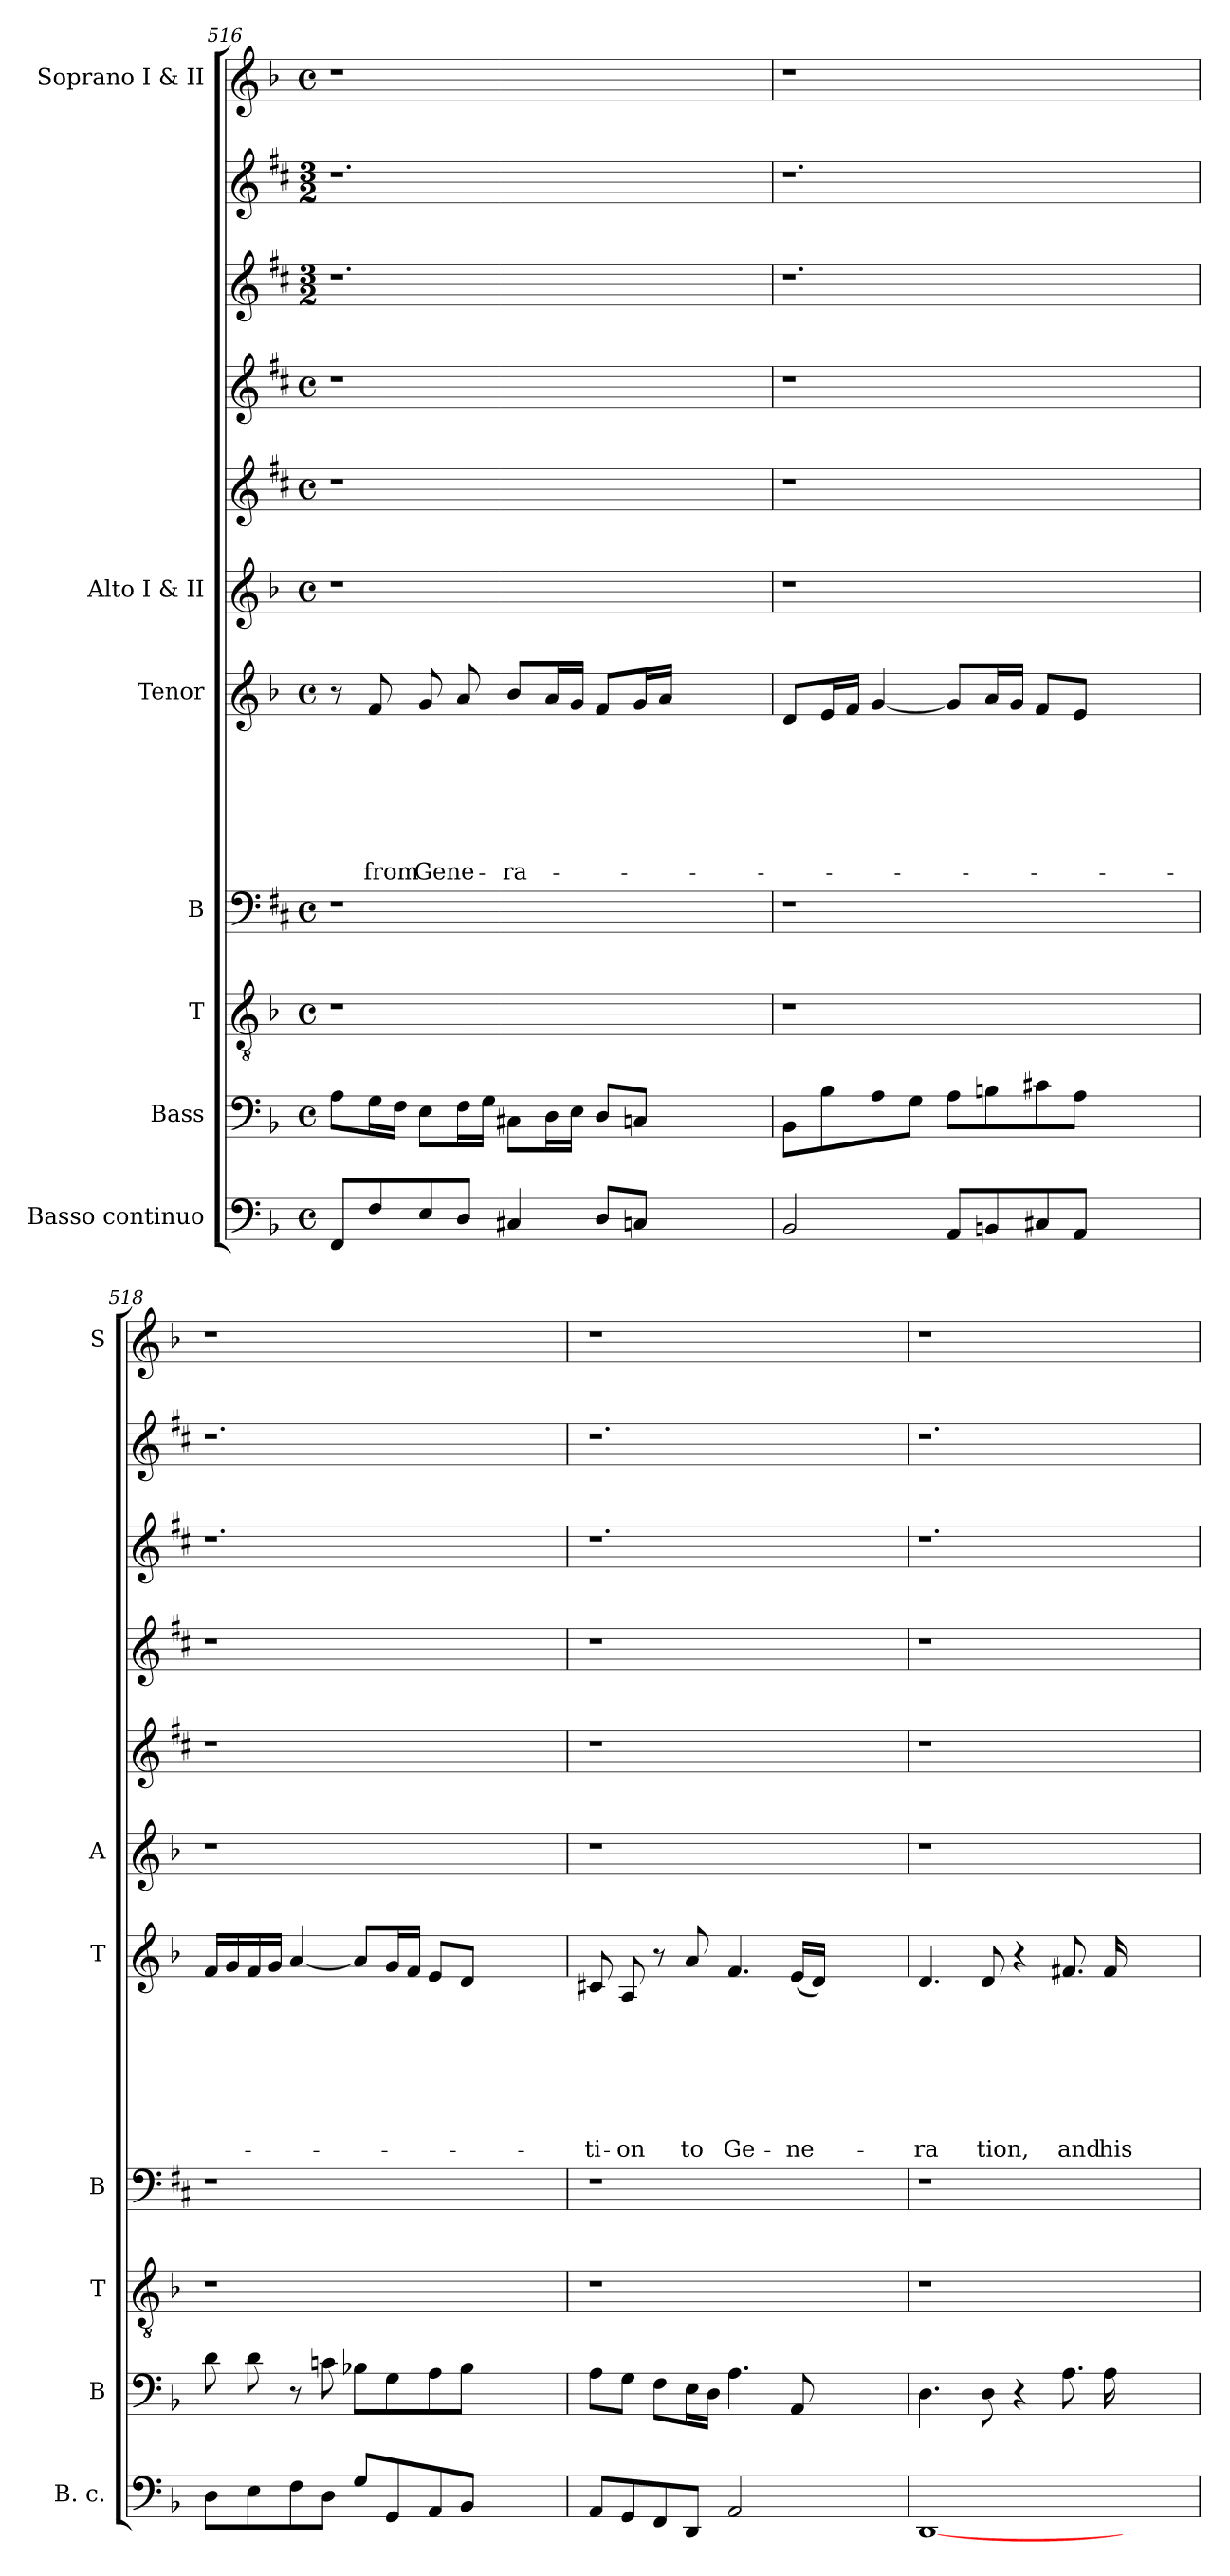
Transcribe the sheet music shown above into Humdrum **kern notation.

**kern	**kern	**kern	**kern	**kern	**text	**text	**text	**text	**text	**text	**text	**kern	**kern	**kern	**kern	**kern	**kern
*part11	*part10	*part9	*part8	*part7	*part7	*part7	*part7	*part7	*part7	*part7	*part7	*part6	*part5	*part4	*part3	*part2	*part1
*staff11	*staff10	*staff9	*staff8	*staff7	*staff7	*staff7	*staff7	*staff7	*staff7	*staff7	*staff7	*staff6	*staff5	*staff4	*staff3	*staff2	*staff1
*I"Basso continuo	*I"Bass	*I"T	*I"B	*I"Tenor	*	*	*	*	*	*	*	*I"Alto I & II	*	*	*	*	*I"Soprano I & II
*I'B. c.	*I'B	*I'T	*I'B	*I'T	*	*	*	*	*	*	*	*I'A	*	*	*	*	*I'S
!!LO:PB:g=z
*clefF4	*clefF4	*clefGv2	*clefF4	*clefG2	*	*	*	*	*	*	*	*clefG2	*clefG2	*clefG2	*clefG2	*clefG2	*clefG2
*ITrd7c12	*	*	*	*	*	*	*	*	*	*	*	*	*	*	*	*	*
*k[b-]	*k[b-]	*k[b-]	*k[f#c#]	*k[b-]	*	*	*	*	*	*	*	*k[b-]	*k[f#c#]	*k[f#c#]	*k[f#c#]	*k[f#c#]	*k[b-]
*F:	*F:	*F:	*D:	*F:	*	*	*	*	*	*	*	*F:	*D:	*D:	*D:	*D:	*F:
*M4/4	*M4/4	*M4/4	*M4/4	*M4/4	*	*	*	*	*	*	*	*M4/4	*M4/4	*M4/4	*M3/2	*M3/2	*M4/4
*met(c)	*met(c)	*met(c)	*met(c)	*met(c)	*	*	*	*	*	*	*	*met(c)	*met(c)	*met(c)	*	*	*met(c)
=516	=516	=516	=516	=516	=516	=516	=516	=516	=516	=516	=516	=516	=516	=516	=516	=516	=516
8FFF/L	8A\L	1r	1r	8r	.	.	.	.	.	.	.	1r	1r	1r	1.r	1.r	1r
!	!	!	!	!	!	!	!	!	!	!	!LO:LY:b	!	!	!	!	!	!
8FF/	16G\L	.	.	8f/	.	.	.	.	.	.	from	.	.	.	.	.	.
.	16F\JJ	.	.	.	.	.	.	.	.	.	.	.	.	.	.	.	.
!	!	!	!	!	!	!	!	!	!	!	!LO:LY:b	!	!	!	!	!	!
8EE/	8E\L	.	.	8g/	.	.	.	.	.	.	Gene-	.	.	.	.	.	.
8DD/J	16F\L	.	.	8a/	.	.	.	.	.	.	.	.	.	.	.	.	.
.	16G\JJ	.	.	.	.	.	.	.	.	.	.	.	.	.	.	.	.
!	!	!	!	!	!	!	!	!	!	!	!LO:LY:b	!	!	!	!	!	!
4CC#X/	8C#X\L	.	.	8b-/L	.	.	.	.	.	.	-ra-	.	.	.	.	.	.
.	16D\L	.	.	16a/L	.	.	.	.	.	.	.	.	.	.	.	.	.
.	16E\JJ	.	.	16g/JJ	.	.	.	.	.	.	.	.	.	.	.	.	.
8DD/L	8D/L	.	.	8f/L	.	.	.	.	.	.	.	.	.	.	.	.	.
8CCn/J	8Cn/J	.	.	16g/L	.	.	.	.	.	.	.	.	.	.	.	.	.
.	.	.	.	16a/JJ	.	.	.	.	.	.	.	.	.	.	.	.	.
2ryy	2ryy	2ryy	2ryy	2ryy	.	.	.	.	.	.	.	2ryy	2ryy	2ryy	.	.	2ryy
=517	=517	=517	=517	=517	=517	=517	=517	=517	=517	=517	=517	=517	=517	=517	=517	=517	=517
2BBB-/	8BB-\L	1r	1r	8d/L	.	.	.	.	.	.	.	1r	1r	1r	1.r	1.r	1r
.	8B-\	.	.	16e/L	.	.	.	.	.	.	.	.	.	.	.	.	.
.	.	.	.	16f/JJ	.	.	.	.	.	.	.	.	.	.	.	.	.
.	8A\	.	.	[<4g/	.	.	.	.	.	.	.	.	.	.	.	.	.
.	8G\J	.	.	.	.	.	.	.	.	.	.	.	.	.	.	.	.
8AAA/L	8A\L	.	.	8g/L]	.	.	.	.	.	.	.	.	.	.	.	.	.
8BBBn/	8Bn\	.	.	16a/L	.	.	.	.	.	.	.	.	.	.	.	.	.
.	.	.	.	16g/JJ	.	.	.	.	.	.	.	.	.	.	.	.	.
8CC#X/	8c#X\	.	.	8f/L	.	.	.	.	.	.	.	.	.	.	.	.	.
8AAA/J	8A\J	.	.	8e/J	.	.	.	.	.	.	.	.	.	.	.	.	.
2ryy	2ryy	2ryy	2ryy	2ryy	.	.	.	.	.	.	.	2ryy	2ryy	2ryy	.	.	2ryy
=518	=518	=518	=518	=518	=518	=518	=518	=518	=518	=518	=518	=518	=518	=518	=518	=518	=518
8DD\L	8d\	1r	1r	16f/LL	.	.	.	.	.	.	.	1r	1r	1r	1.r	1.r	1r
.	.	.	.	16g/	.	.	.	.	.	.	.	.	.	.	.	.	.
8EE\	8d\	.	.	16f/	.	.	.	.	.	.	.	.	.	.	.	.	.
.	.	.	.	16g/JJ	.	.	.	.	.	.	.	.	.	.	.	.	.
8FF\	8r	.	.	[<4a/	.	.	.	.	.	.	.	.	.	.	.	.	.
8DD\J	8cn\	.	.	.	.	.	.	.	.	.	.	.	.	.	.	.	.
8GG/L	8B-X\L	.	.	8a/L]	.	.	.	.	.	.	.	.	.	.	.	.	.
8GGG/	8G\	.	.	16g/L	.	.	.	.	.	.	.	.	.	.	.	.	.
.	.	.	.	16f/JJ	.	.	.	.	.	.	.	.	.	.	.	.	.
8AAA/	8A\	.	.	8e/L	.	.	.	.	.	.	.	.	.	.	.	.	.
8BBB-/J	8B-\J	.	.	8d/J	.	.	.	.	.	.	.	.	.	.	.	.	.
2ryy	2ryy	2ryy	2ryy	2ryy	.	.	.	.	.	.	.	2ryy	2ryy	2ryy	.	.	2ryy
=519	=519	=519	=519	=519	=519	=519	=519	=519	=519	=519	=519	=519	=519	=519	=519	=519	=519
!	!	!	!	!	!	!	!	!	!	!	!LO:LY:b	!	!	!	!	!	!
8AAA/L	8A\L	1r	1r	8c#X/	.	.	.	.	.	.	-ti-	1r	1r	1r	1.r	1.r	1r
!	!	!	!	!	!	!	!	!	!	!	!LO:LY:b	!	!	!	!	!	!
8GGG/	8G\J	.	.	8A/	.	.	.	.	.	.	-on	.	.	.	.	.	.
8FFF/	8F\L	.	.	8r	.	.	.	.	.	.	.	.	.	.	.	.	.
!	!	!	!	!	!	!	!	!	!	!	!LO:LY:b	!	!	!	!	!	!
8DDD/J	16E\L	.	.	8a/	.	.	.	.	.	.	to	.	.	.	.	.	.
.	16D\JJ	.	.	.	.	.	.	.	.	.	.	.	.	.	.	.	.
!	!	!	!	!	!	!	!	!	!	!	!LO:LY:b	!	!	!	!	!	!
2AAA/	4.A\	.	.	4.f/	.	.	.	.	.	.	Ge-	.	.	.	.	.	.
!	!	!	!	!	!	!	!	!	!	!	!LO:LY:b	!	!	!	!	!	!
.	8AA/	.	.	(<16e/LL	.	.	.	.	.	.	-ne-	.	.	.	.	.	.
.	.	.	.	16d/JJ)	.	.	.	.	.	.	.	.	.	.	.	.	.
2ryy	2ryy	2ryy	2ryy	2ryy	.	.	.	.	.	.	.	2ryy	2ryy	2ryy	.	.	2ryy
!!LO:LB:g=z
=520	=520	=520	=520	=520	=520	=520	=520	=520	=520	=520	=520	=520	=520	=520	=520	=520	=520
!	!	!	!	!	!	!	!	!	!	!	!LO:LY:b	!	!	!	!	!	!
[<1DDD	4.D\	1r	1r	4.d/	.	.	.	.	.	.	-ra	1r	1r	1r	1.r	1.r	1r
!	!	!	!	!	!	!	!	!	!	!	!LO:LY:b	!	!	!	!	!	!
.	8D\	.	.	8d/	.	.	.	.	.	.	tion,	.	.	.	.	.	.
.	4r	.	.	4r	.	.	.	.	.	.	.	.	.	.	.	.	.
!	!	!	!	!	!	!	!	!	!	!	!LO:LY:b	!	!	!	!	!	!
.	8.A\	.	.	8.f#X/	.	.	.	.	.	.	and	.	.	.	.	.	.
!	!	!	!	!	!	!	!	!	!	!	!LO:LY:b	!	!	!	!	!	!
.	16A\	.	.	16f#/	.	.	.	.	.	.	his	.	.	.	.	.	.
2ryy	2ryy	2ryy	2ryy	2ryy	.	.	.	.	.	.	.	2ryy	2ryy	2ryy	.	.	2ryy
=	=	=	=	=	=	=	=	=	=	=	=	=	=	=	=	=	=
*-	*-	*-	*-	*-	*-	*-	*-	*-	*-	*-	*-	*-	*-	*-	*-	*-	*-
